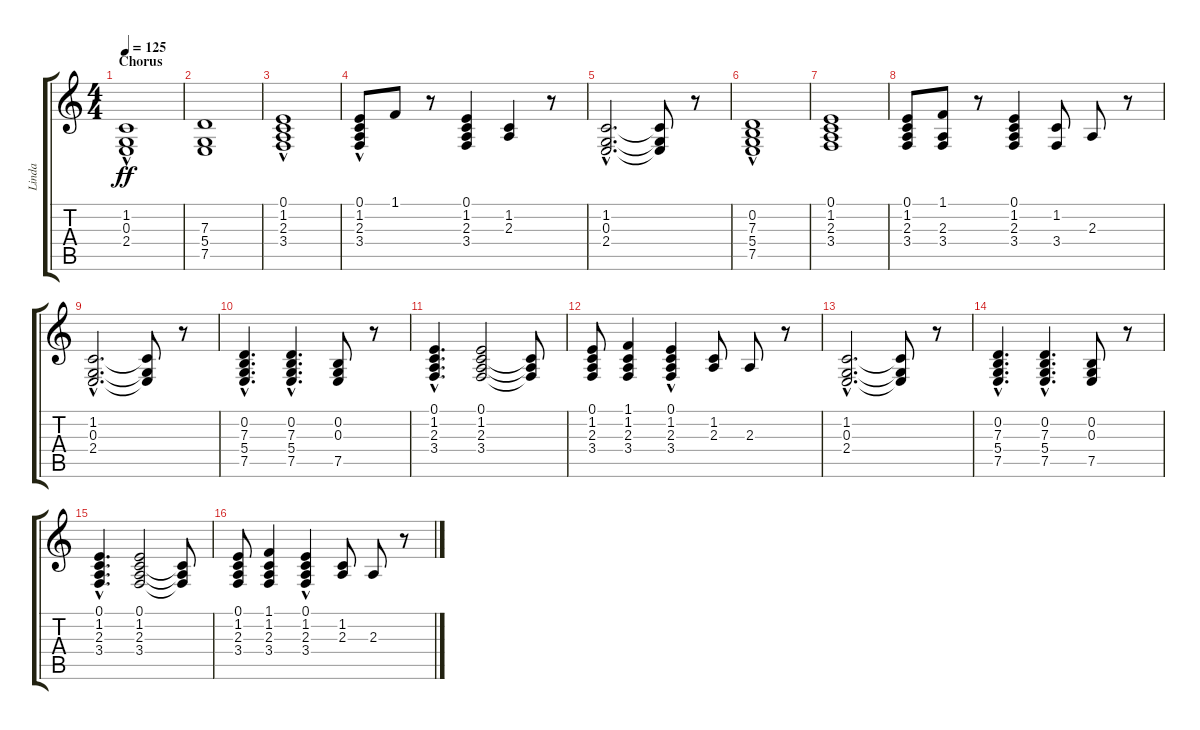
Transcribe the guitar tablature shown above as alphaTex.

\track ("Linda" "Linda") {instrument brightacousticpiano}
\staff {score tabs}
\tuning (E4 B3 G3 D3 A2 E2) {hide}
\ts (4 4)
\section ("" "Chorus")
\tempo 125
\clef g2
\ks c
(1.2{hac} 0.3 2.4).1{dy ff} |
(7.3 5.4 7.5).1 |
(0.1{hac} 1.2 2.3 3.4).1 |
(0.1 1.2{hac} 2.3{hac} 3.4{hac}).8 1.1.8 r.8 (0.1 1.2 2.3 3.4).4 (1.2 2.3).4 r.8 |
(1.2{hac} 0.3{hac} 2.4{hac}).2{d} (1.2{t} 0.3{t} 2.4{t}).8 r.8 |
(0.2 7.3 5.4 7.5{hac}).1 |
(0.1 1.2 2.3 3.4).1 |
(0.1 1.2 2.3 3.4).8 (1.1 2.3 3.4).8 r.8 (0.1 1.2 2.3 3.4).4 (1.2 3.4).8 2.3.8 r.8 |
(1.2{hac} 0.3{hac} 2.4{hac}).2{d} (1.2{t} 0.3{t} 2.4{t}).8 r.8 |
(0.2{hac} 7.3{hac} 5.4{hac} 7.5{hac}).4{d} (0.2{hac} 7.3 5.4{hac} 7.5{hac}).4{d} (0.2 0.3 7.5).8 r.8 |
(0.1{hac} 1.2{hac} 2.3{hac} 3.4{hac}).4{d} (0.1 1.2 2.3 3.4).2 (1.2{t} 2.3{t} 3.4{t}).8 |
(0.1 1.2 2.3 3.4).8 (1.1 1.2 2.3 3.4).4 (0.1 1.2 2.3 3.4{hac}).4 (1.2 2.3).8 2.3.8 r.8 |
(1.2{hac} 0.3{hac} 2.4{hac}).2{d} (1.2{t} 0.3{t} 2.4{t}).8 r.8 |
(0.2{hac} 7.3{hac} 5.4{hac} 7.5{hac}).4{d} (0.2{hac} 7.3 5.4{hac} 7.5{hac}).4{d} (0.2 0.3 7.5).8 r.8 |
(0.1{hac} 1.2{hac} 2.3{hac} 3.4{hac}).4{d} (0.1 1.2 2.3 3.4).2 (1.2{t} 2.3{t} 3.4{t}).8 |
(0.1 1.2 2.3 3.4).8 (1.1 1.2 2.3 3.4).4 (0.1 1.2 2.3 3.4{hac}).4 (1.2 2.3).8 2.3.8 r.8
